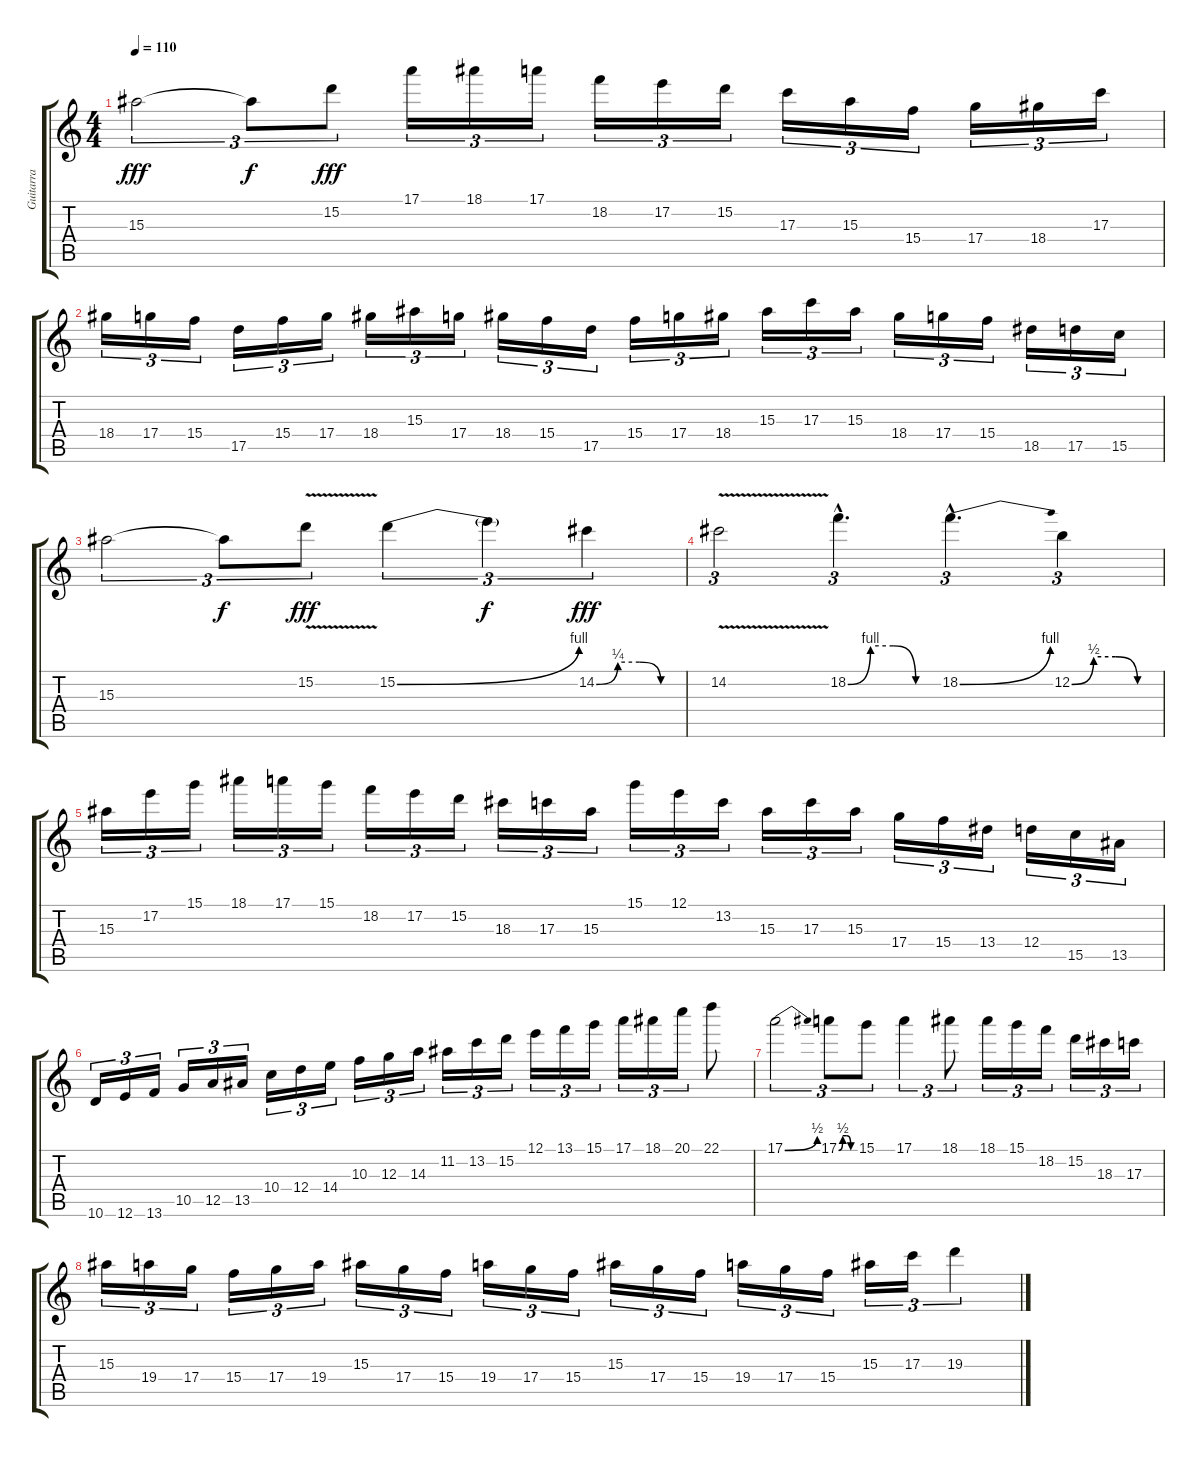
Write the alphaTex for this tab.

\track ("Guitarra" "Guitarra") {instrument overdrivenguitar}
\staff {score tabs}
\tuning (E4 B3 G3 D3 A2 E2) {hide}
\ts (4 4)
\tempo 110
\clef g2
\ks c
15.3.2{tu (3 2) dy fff} 15.3{t}.8{tu (3 2) dy f} 15.2.8{tu (3 2) dy fff} 17.1.16{tu (3 2)} 18.1.16{tu (3 2)} 17.1.16{tu (3 2)} 18.2.16{tu (3 2)} 17.2.16{tu (3 2)} 15.2.16{tu (3 2)} 17.3.16{tu (3 2)} 15.3.16{tu (3 2)} 15.4.16{tu (3 2)} 17.4.16{tu (3 2)} 18.4.16{tu (3 2)} 17.3.16{tu (3 2)} |
18.4.16{tu (3 2)} 17.4.16{tu (3 2)} 15.4.16{tu (3 2)} 17.5.16{tu (3 2)} 15.4.16{tu (3 2)} 17.4.16{tu (3 2)} 18.4.16{tu (3 2)} 15.3.16{tu (3 2)} 17.4.16{tu (3 2)} 18.4.16{tu (3 2)} 15.4.16{tu (3 2)} 17.5.16{tu (3 2)} 15.4.16{tu (3 2)} 17.4.16{tu (3 2)} 18.4.16{tu (3 2)} 15.3.16{tu (3 2)} 17.3.16{tu (3 2)} 15.3.16{tu (3 2)} 18.4.16{tu (3 2)} 17.4.16{tu (3 2)} 15.4.16{tu (3 2)} 18.5.16{tu (3 2)} 17.5.16{tu (3 2)} 15.5.16{tu (3 2)} |
15.3.2{tu (3 2)} 15.3{t}.8{tu (3 2) dy f} 15.2{v}.8{tu (3 2) dy fff} 15.2{be (bend 0 0 60 4)}.4{tu (3 2)} 15.2{t}.4{tu (3 2) dy f} 14.2{be (custom 0 0 15 1 30 1 45 0 60 0)}.4{tu (3 2) dy fff} |
14.2{v}.2{tu (3 2)} 18.2{be (custom 0 0 15 4 30 4 45 0 60 0) hac}.4{d tu (3 2)} 18.2{be (bend 0 0 60 4) hac}.4{d tu (3 2)} 12.2{be (custom 0 0 15 2 30 2 45 0 60 0)}.4{tu (3 2)} |
15.3.16{tu (3 2)} 17.2.16{tu (3 2)} 15.1.16{tu (3 2)} 18.1.16{tu (3 2)} 17.1.16{tu (3 2)} 15.1.16{tu (3 2)} 18.2.16{tu (3 2)} 17.2.16{tu (3 2)} 15.2.16{tu (3 2)} 18.3.16{tu (3 2)} 17.3.16{tu (3 2)} 15.3.16{tu (3 2)} 15.1.16{tu (3 2)} 12.1.16{tu (3 2)} 13.2.16{tu (3 2)} 15.3.16{tu (3 2)} 17.3.16{tu (3 2)} 15.3.16{tu (3 2)} 17.4.16{tu (3 2)} 15.4.16{tu (3 2)} 13.4.16{tu (3 2)} 12.4.16{tu (3 2)} 15.5.16{tu (3 2)} 13.5.16{tu (3 2)} |
10.6.16{tu (3 2)} 12.6.16{tu (3 2)} 13.6.16{tu (3 2)} 10.5.16{tu (3 2)} 12.5.16{tu (3 2)} 13.5.16{tu (3 2)} 10.4.16{tu (3 2)} 12.4.16{tu (3 2)} 14.4.16{tu (3 2)} 10.3.16{tu (3 2)} 12.3.16{tu (3 2)} 14.3.16{tu (3 2)} 11.2.16{tu (3 2)} 13.2.16{tu (3 2)} 15.2.16{tu (3 2)} 12.1.16{tu (3 2)} 13.1.16{tu (3 2)} 15.1.16{tu (3 2)} 17.1.16{tu (3 2)} 18.1.16{tu (3 2)} 20.1.16{tu (3 2)} 22.1.8 |
17.1{be (bend 0 0 60 2)}.2{tu (3 2)} 17.1{be (custom 0 0 15 2 30 2 45 0 60 0)}.8{tu (3 2)} 15.1.8{tu (3 2)} 17.1.4{tu (3 2)} 18.1.8{tu (3 2)} 18.1.16{tu (3 2)} 15.1.16{tu (3 2)} 18.2.16{tu (3 2)} 15.2.16{tu (3 2)} 18.3.16{tu (3 2)} 17.3.16{tu (3 2)} |
15.3.16{tu (3 2)} 19.4.16{tu (3 2)} 17.4.16{tu (3 2)} 15.4.16{tu (3 2)} 17.4.16{tu (3 2)} 19.4.16{tu (3 2)} 15.3.16{tu (3 2)} 17.4.16{tu (3 2)} 15.4.16{tu (3 2)} 19.4.16{tu (3 2)} 17.4.16{tu (3 2)} 15.4.16{tu (3 2)} 15.3.16{tu (3 2)} 17.4.16{tu (3 2)} 15.4.16{tu (3 2)} 19.4.16{tu (3 2)} 17.4.16{tu (3 2)} 15.4.16{tu (3 2)} 15.3.16{tu (3 2)} 17.3.16{tu (3 2)} 19.3.4{tu (3 2)}
